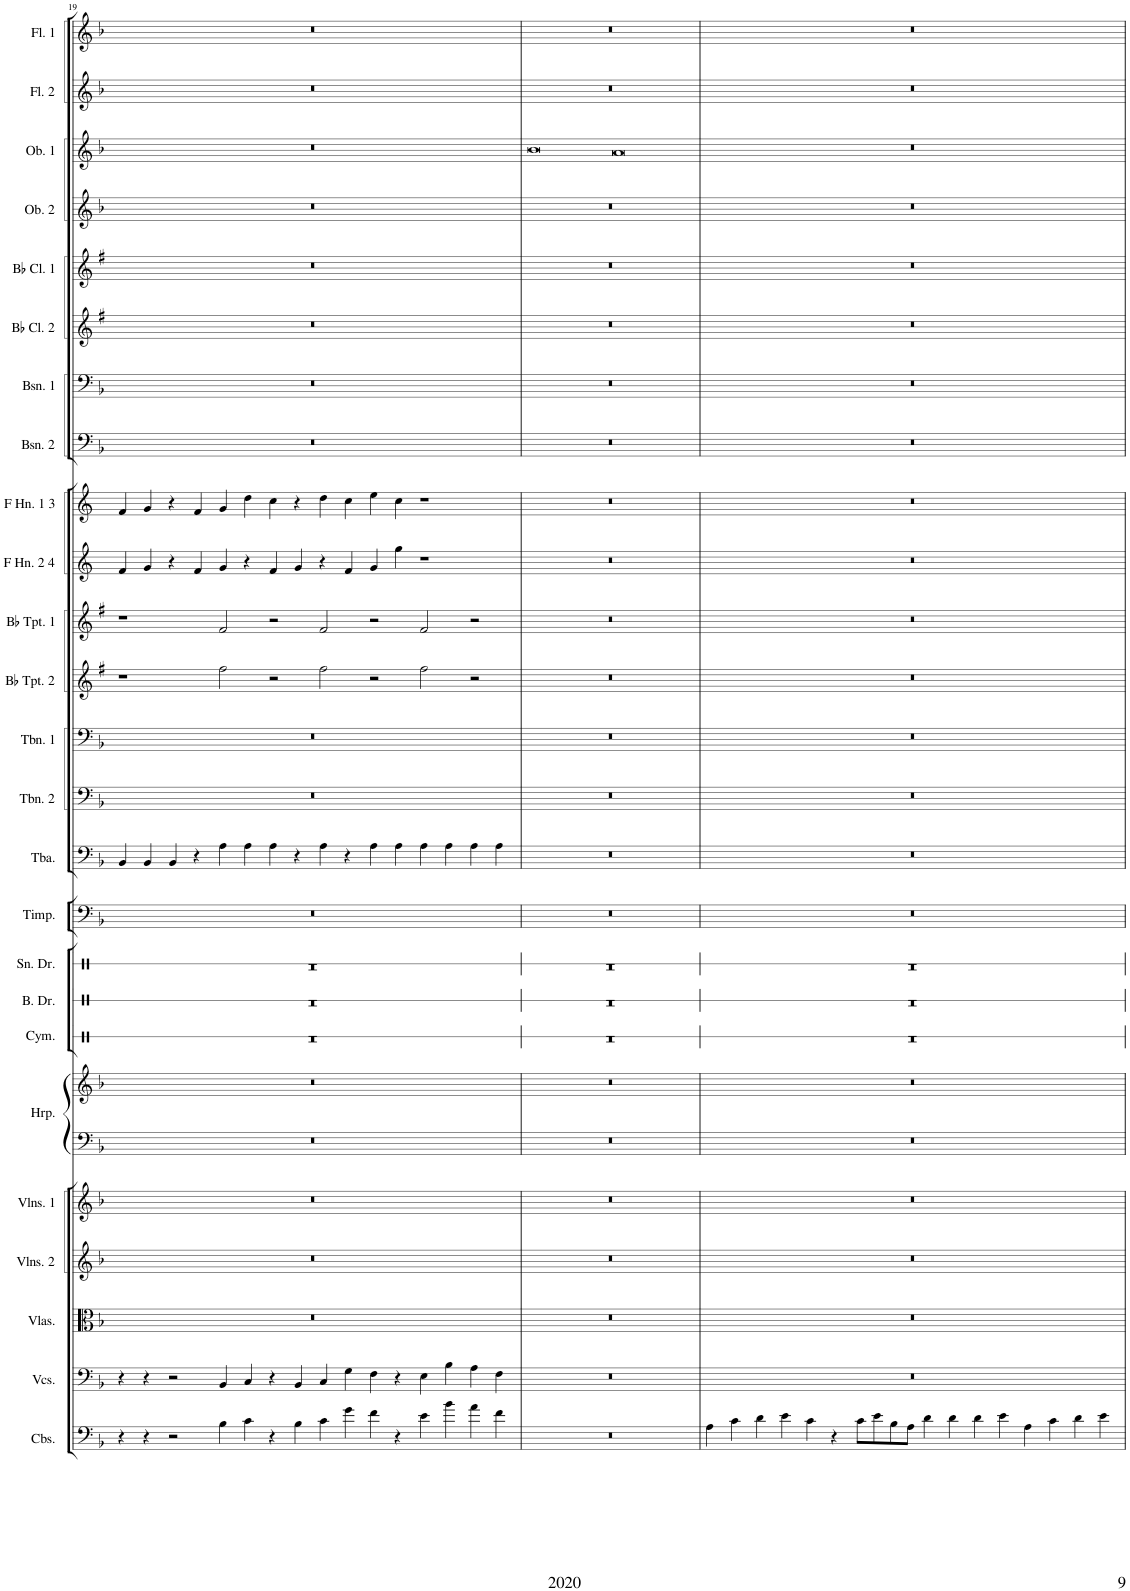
**kern	**kern	**kern	**kern	**kern	**kern	**kern	**kern	**kern	**kern	**kern	**kern	**kern	**kern	**kern	**kern	**kern	**kern	**kern	**kern	**kern	**kern	**kern	**kern	**kern	**kern
*part25	*part24	*part23	*part22	*part21	*part20	*part20	*part19	*part18	*part17	*part16	*part15	*part14	*part13	*part12	*part11	*part10	*part9	*part8	*part7	*part6	*part5	*part4	*part3	*part2	*part1
*staff26	*staff25	*staff24	*staff23	*staff22	*staff21	*staff20	*staff19	*staff18	*staff17	*staff16	*staff15	*staff14	*staff13	*staff12	*staff11	*staff10	*staff9	*staff8	*staff7	*staff6	*staff5	*staff4	*staff3	*staff2	*staff1
*I"Contrabasses	*I"Violoncellos	*I"Violas	*I"Violins 2	*I"Violins 1	*I"Harp	*	*I"Cymbal	*I"Bass Drum	*I"Snare Drum	*I"Timpani	*I"Tuba	*I"Trombone 2	*I"Trombone 1	*I"Bb Trumpet 2	*I"Bb Trumpet 1	*I"F Horn 2 &amp; 4	*I"F Horn 1 &amp; 3	*I"Bassoon 2	*I"Bassoon 1	*I"Bb Clarinet 2	*I"Bb Clarinet 1	*I"Oboe 2	*I"Oboe 1	*I"Flute 2	*I"Flute 1
*I'Cbs.	*I'Vcs.	*I'Vlas.	*I'Vlns. 2	*I'Vlns. 1	*I'Hrp.	*	*I'Cym.	*I'B. Dr.	*I'Sn. Dr.	*I'Timp.	*I'Tba.	*I'Tbn. 2	*I'Tbn. 1	*I'Bb Tpt. 2	*I'Bb Tpt. 1	*I'F Hn. 2 4	*I'F Hn. 1 3	*I'Bsn. 2	*I'Bsn. 1	*I'Bb Cl. 2	*I'Bb Cl. 1	*I'Ob. 2	*I'Ob. 1	*I'Fl. 2	*I'Fl. 1
!!LO:PB:g=z
*clefF4	*clefF4	*clefC3	*clefG2	*clefG2	*clefF4	*clefG2	*clefX	*clefX	*clefX	*clefF4	*clefF4	*clefF4	*clefF4	*clefG2	*clefG2	*clefG2	*clefG2	*clefF4	*clefF4	*clefG2	*clefG2	*clefG2	*clefG2	*clefG2	*clefG2
*Trd7c12	*	*	*	*	*	*	*	*	*	*	*	*	*	*Trd1c2	*Trd1c2	*Trd4c7	*Trd4c7	*	*	*Trd1c2	*Trd1c2	*	*	*	*
*k[b-]	*k[b-]	*k[b-]	*k[b-]	*k[b-]	*k[b-]	*k[b-]	*k[]	*k[]	*k[]	*k[b-]	*k[b-]	*k[b-]	*k[b-]	*k[f#]	*k[f#]	*k[]	*k[]	*k[b-]	*k[b-]	*k[f#]	*k[f#]	*k[b-]	*k[b-]	*k[b-]	*k[b-]
*M16/4	*M16/4	*M16/4	*M16/4	*M16/4	*M16/4	*M16/4	*M16/4	*M16/4	*M16/4	*M16/4	*M16/4	*M16/4	*M16/4	*M16/4	*M16/4	*M16/4	*M16/4	*M16/4	*M16/4	*M16/4	*M16/4	*M16/4	*M16/4	*M16/4	*M16/4
=19	=19	=19	=19	=19	=19	=19	=19	=19	=19	=19	=19	=19	=19	=19	=19	=19	=19	=19	=19	=19	=19	=19	=19	=19	=19
4r	4r	00r	00r	00r	00r	00r	00r	00r	00r	00r	4BB-/	00r	00r	1r	1r	4f/	4f/	00r	00r	00r	00r	00r	00r	00r	00r
4r	4r	.	.	.	.	.	.	.	.	.	4BB-/	.	.	.	.	4g/	4g/	.	.	.	.	.	.	.	.
2r	2r	.	.	.	.	.	.	.	.	.	4BB-/	.	.	.	.	4r	4r	.	.	.	.	.	.	.	.
.	.	.	.	.	.	.	.	.	.	.	4r	.	.	.	.	4f/	4f/	.	.	.	.	.	.	.	.
4B-\	4BB-/	.	.	.	.	.	.	.	.	.	4A\	.	.	2ff#\	2f#/	4g/	4g/	.	.	.	.	.	.	.	.
4c\	4C/	.	.	.	.	.	.	.	.	.	4A\	.	.	.	.	4r	4dd\	.	.	.	.	.	.	.	.
4r	4r	.	.	.	.	.	.	.	.	.	4A\	.	.	2r	2r	4f/	4cc\	.	.	.	.	.	.	.	.
4B-\	4BB-/	.	.	.	.	.	.	.	.	.	4r	.	.	.	.	4g/	4r	.	.	.	.	.	.	.	.
4c\	4C/	.	.	.	.	.	.	.	.	.	4A\	.	.	2ff#\	2f#/	4r	4dd\	.	.	.	.	.	.	.	.
4g\	4G\	.	.	.	.	.	.	.	.	.	4r	.	.	.	.	4f/	4cc\	.	.	.	.	.	.	.	.
4f\	4F\	.	.	.	.	.	.	.	.	.	4A\	.	.	2r	2r	4g/	4ee\	.	.	.	.	.	.	.	.
4r	4r	.	.	.	.	.	.	.	.	.	4A\	.	.	.	.	4gg\	4cc\	.	.	.	.	.	.	.	.
4e\	4E\	.	.	.	.	.	.	.	.	.	4A\	.	.	2ff#\	2f#/	1r	1r	.	.	.	.	.	.	.	.
4b-\	4B-\	.	.	.	.	.	.	.	.	.	4A\	.	.	.	.	.	.	.	.	.	.	.	.	.	.
4a\	4A\	.	.	.	.	.	.	.	.	.	4A\	.	.	2r	2r	.	.	.	.	.	.	.	.	.	.
4f\	4F\	.	.	.	.	.	.	.	.	.	4A\	.	.	.	.	.	.	.	.	.	.	.	.	.	.
=20	=20	=20	=20	=20	=20	=20	=20	=20	=20	=20	=20	=20	=20	=20	=20	=20	=20	=20	=20	=20	=20	=20	=20	=20	=20
00r	00r	00r	00r	00r	00r	00r	00r	00r	00r	00r	00r	00r	00r	00r	00r	00r	00r	00r	00r	00r	00r	00r	0b-	00r	00r
.	.	.	.	.	.	.	.	.	.	.	.	.	.	.	.	.	.	.	.	.	.	.	0a	.	.
=21	=21	=21	=21	=21	=21	=21	=21	=21	=21	=21	=21	=21	=21	=21	=21	=21	=21	=21	=21	=21	=21	=21	=21	=21	=21
4A\	00r	00r	00r	00r	00r	00r	00r	00r	00r	00r	00r	00r	00r	00r	00r	00r	00r	00r	00r	00r	00r	00r	00r	00r	00r
4c\	.	.	.	.	.	.	.	.	.	.	.	.	.	.	.	.	.	.	.	.	.	.	.	.	.
4d\	.	.	.	.	.	.	.	.	.	.	.	.	.	.	.	.	.	.	.	.	.	.	.	.	.
4e\	.	.	.	.	.	.	.	.	.	.	.	.	.	.	.	.	.	.	.	.	.	.	.	.	.
4c\	.	.	.	.	.	.	.	.	.	.	.	.	.	.	.	.	.	.	.	.	.	.	.	.	.
4r	.	.	.	.	.	.	.	.	.	.	.	.	.	.	.	.	.	.	.	.	.	.	.	.	.
8c\L	.	.	.	.	.	.	.	.	.	.	.	.	.	.	.	.	.	.	.	.	.	.	.	.	.
8e\	.	.	.	.	.	.	.	.	.	.	.	.	.	.	.	.	.	.	.	.	.	.	.	.	.
8B-\	.	.	.	.	.	.	.	.	.	.	.	.	.	.	.	.	.	.	.	.	.	.	.	.	.
8A\J	.	.	.	.	.	.	.	.	.	.	.	.	.	.	.	.	.	.	.	.	.	.	.	.	.
4d\	.	.	.	.	.	.	.	.	.	.	.	.	.	.	.	.	.	.	.	.	.	.	.	.	.
4d\	.	.	.	.	.	.	.	.	.	.	.	.	.	.	.	.	.	.	.	.	.	.	.	.	.
4d\	.	.	.	.	.	.	.	.	.	.	.	.	.	.	.	.	.	.	.	.	.	.	.	.	.
4e\	.	.	.	.	.	.	.	.	.	.	.	.	.	.	.	.	.	.	.	.	.	.	.	.	.
4A\	.	.	.	.	.	.	.	.	.	.	.	.	.	.	.	.	.	.	.	.	.	.	.	.	.
4c\	.	.	.	.	.	.	.	.	.	.	.	.	.	.	.	.	.	.	.	.	.	.	.	.	.
4d\	.	.	.	.	.	.	.	.	.	.	.	.	.	.	.	.	.	.	.	.	.	.	.	.	.
4e\	.	.	.	.	.	.	.	.	.	.	.	.	.	.	.	.	.	.	.	.	.	.	.	.	.
=	=	=	=	=	=	=	=	=	=	=	=	=	=	=	=	=	=	=	=	=	=	=	=	=	=
*-	*-	*-	*-	*-	*-	*-	*-	*-	*-	*-	*-	*-	*-	*-	*-	*-	*-	*-	*-	*-	*-	*-	*-	*-	*-
